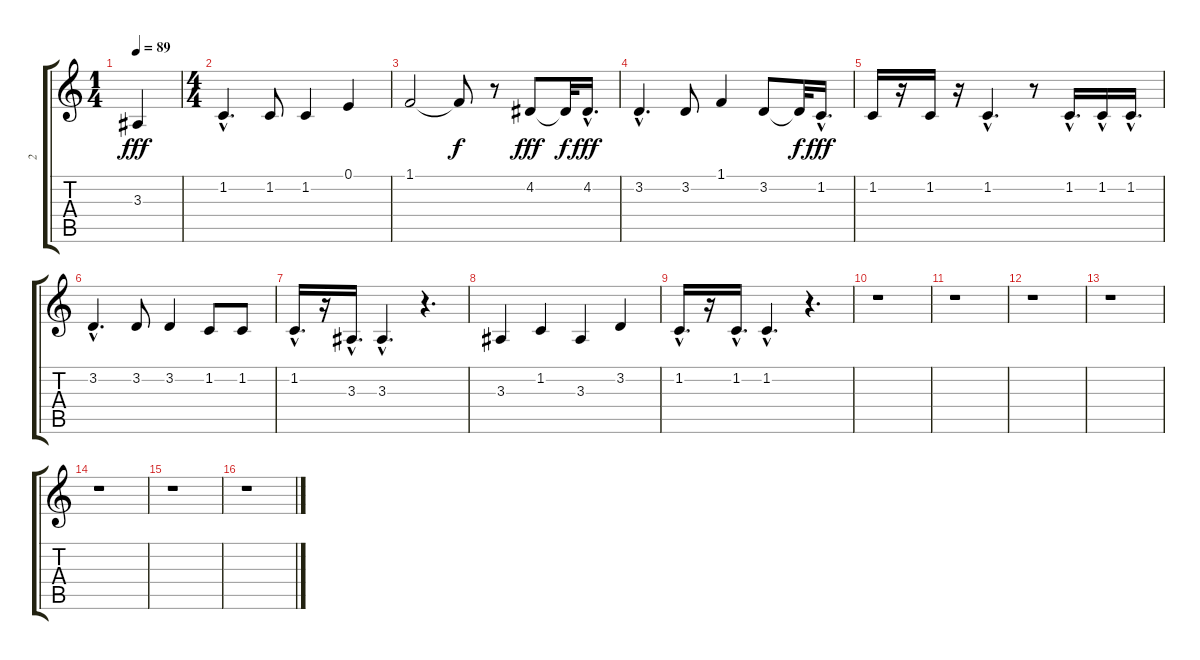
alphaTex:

\track ("2" "2") {instrument frenchhorn}
\staff {score tabs}
\tuning (E4 B3 G3 D3 A2 E2) {hide}
\ts (1 4)
\tempo 89
\clef g2
\ks c
3.3.4{dy fff instrument frenchhorn} |
\ts (4 4)
1.2{hac}.4{d} 1.2.8 1.2.4 0.1.4 |
1.1.2 1.1{t}.8{dy f} r.8 4.2.8{dy fff} 4.2{t}.32{dy f} 4.2{hac}.16{d dy fff} |
3.2{hac}.4{d} 3.2.8 1.1.4 3.2.8 3.2{t}.32{dy f} 1.2{hac}.16{d dy fff} |
1.2.16 r.16 1.2.16 r.16 1.2{hac}.4{d} r.8 1.2{hac}.16{d} 1.2{hac}.16 1.2{hac}.16{d} |
3.2{hac}.4{d} 3.2.8 3.2.4 1.2.8 1.2.8 |
1.2{hac}.16{d} r.16 3.3{hac}.16{d} 3.3{hac}.4{d} r.4{d} |
3.3.4 1.2.4 3.3.4 3.2.4 |
1.2{hac}.16{d} r.16 1.2{hac}.16{d} 1.2{hac}.4{d} r.4{d} |
r.1 |
r.1 |
r.1 |
r.1 |
r.1 |
r.1 |
r.1
